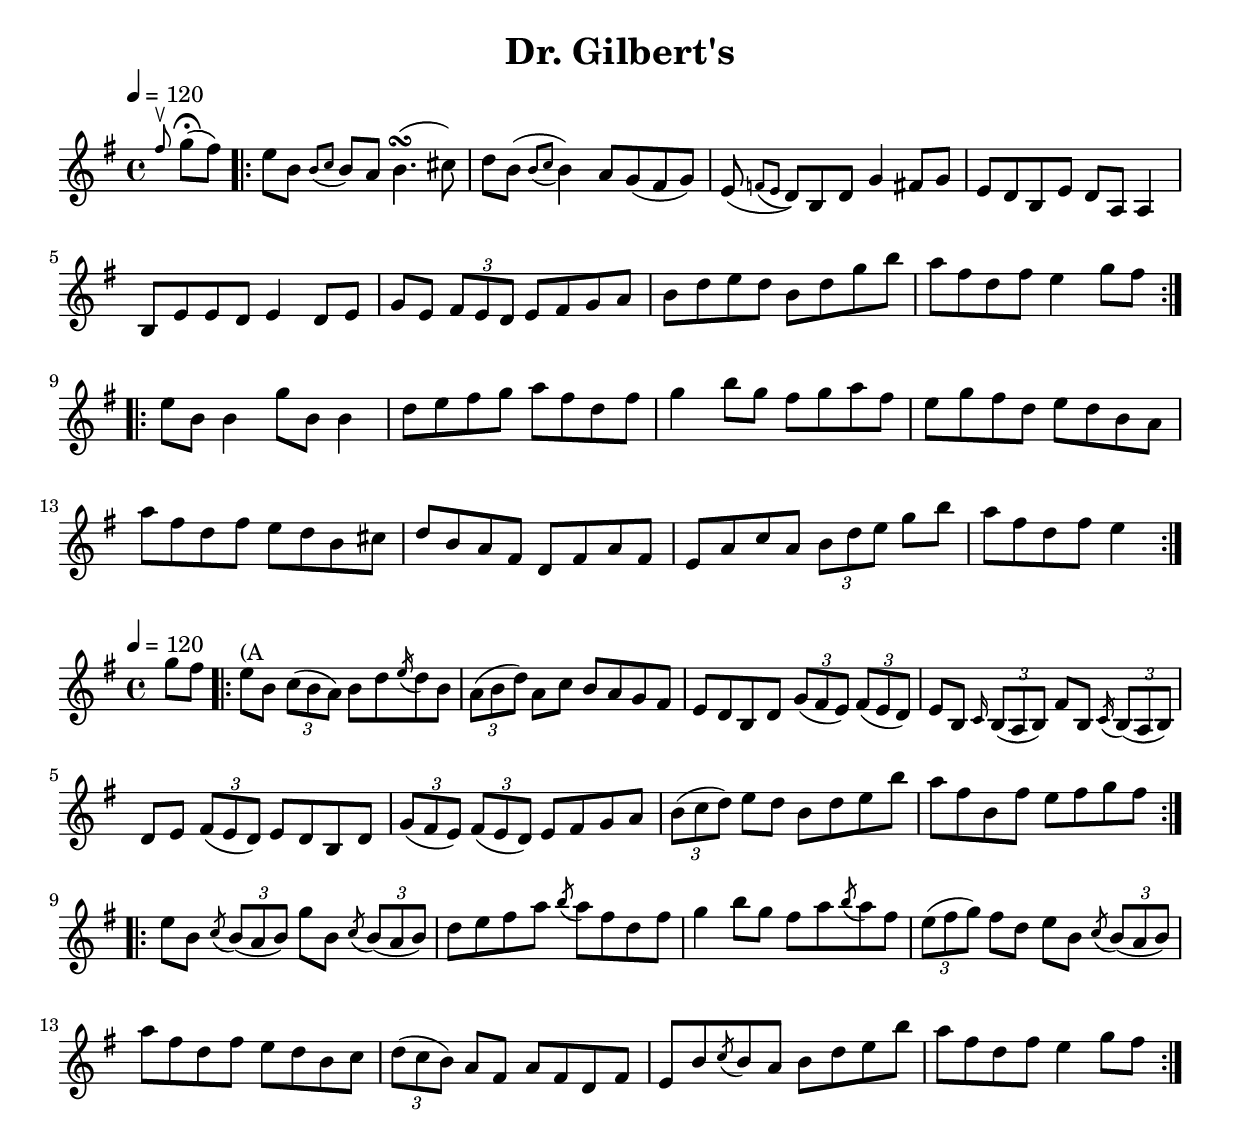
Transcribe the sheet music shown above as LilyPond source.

\include "violin-functions.ly"
\version "2.14.0"
\language "english"
\header {
	title = "Dr. Gilbert's" 
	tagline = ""
}
#(set-global-staff-size 20)
\paper {
 indent = 0\mm
}


melody =  {
  \set Staff.midiInstrument = "violin"
  \tempo 4 = 120
  \time 4/4
  \key e \minor
  \relative c'' {
    \partial 4  \grace fs8 \upbow g8\fermata(  fs)
  \repeat volta 2 {
       %{ 1 %}
     |  e   b\acciaccatura {b c}  b   a     b4.\turn( cs8) 
     |  d      b(\acciaccatura {b c}    b4)  a8  g(    fs g)
     |  e(\acciaccatura {f e}     d)   b   d     g4       fs8  g
     |  e   d   b   e     d    a   a4
     |  b8  e   e   d     e4   d8  e
     |  g   e   \tuplet 3/2 {fs8 e d}     e    fs  g   a
     |  b   d   e   d     b    d   g   b
     |  a   fs  d   fs    e4       g8[  fs]
    }
    \break
	\repeat volta 2 {
      |  e8  b   b4        g'8     b,   b4
      |  d8  e   fs   g    a       fs   d   fs
      |  g4   b8  g   fs   g   a   fs
      |  e    g   fs  d    e   d   b   a
      |  a'   fs  d   fs   e   d   b   cs
      |  d    b   a   fs   d   fs  a   fs
      |  e    a   c   a    \tri{b8 d e}   g   b
      |  a    fs  d   fs   e4
    }
}
}

\score {
  <<
    \new Staff { \melody }
  >>
  \layout { }
  \midi { }
}

melodyB =  {
  \set Staff.midiInstrument = "violin"
  \tempo 4 = 120
  \time 4/4
  \key e \minor
  \relative c'' {
    \partial 4  g'8[  fs]
	  \repeat volta 2 {
      | e^"(A" b  \tri {c8( b a)} b d \acciaccatura { e16 } d8 b
      | \tri{a8( b d)} a c  b a g fs
      | e d b d  \tri{g8(fs e)} \tri{fs8( e d)}
      | e8  b \grace c16 \tri {b8(a b)} fs'8 b, \acciaccatura c16 \tri{b8(a b)}
\break
      | d8 e \tri{fs8( e d)} e d b d
      | \tri{g8(fs e)} \tri{fs8( e d)} e fs g a
      | \tri{b8( c d)} e8 d  b d e b'
      | a fs b, fs'  e fs g fs
      }
\break
	  \repeat volta 2 {
      | e8 b \acciaccatura c8 \tri{b8( a b)} g'8 b, \acciaccatura c \tri{b8( a b)}
      | d e fs a \acciaccatura b  a fs d fs
      | g4 b8 g fs a \acciaccatura b  a fs
      | \tri{e8( fs g)} fs8 d e b \acciaccatura c \tri{b8( a b)}
\break
      | a' fs d fs  e d b c
      | \tri{d8( c b)} a fs a fs d fs
      | e b' \acciaccatura c b a  b d e b'
      | a fs d fs  e4  g8 fs
      }
   }
}



\score {
  <<
    \new Staff { \melodyB }
  >>
  \layout { }
  \midi { }
}